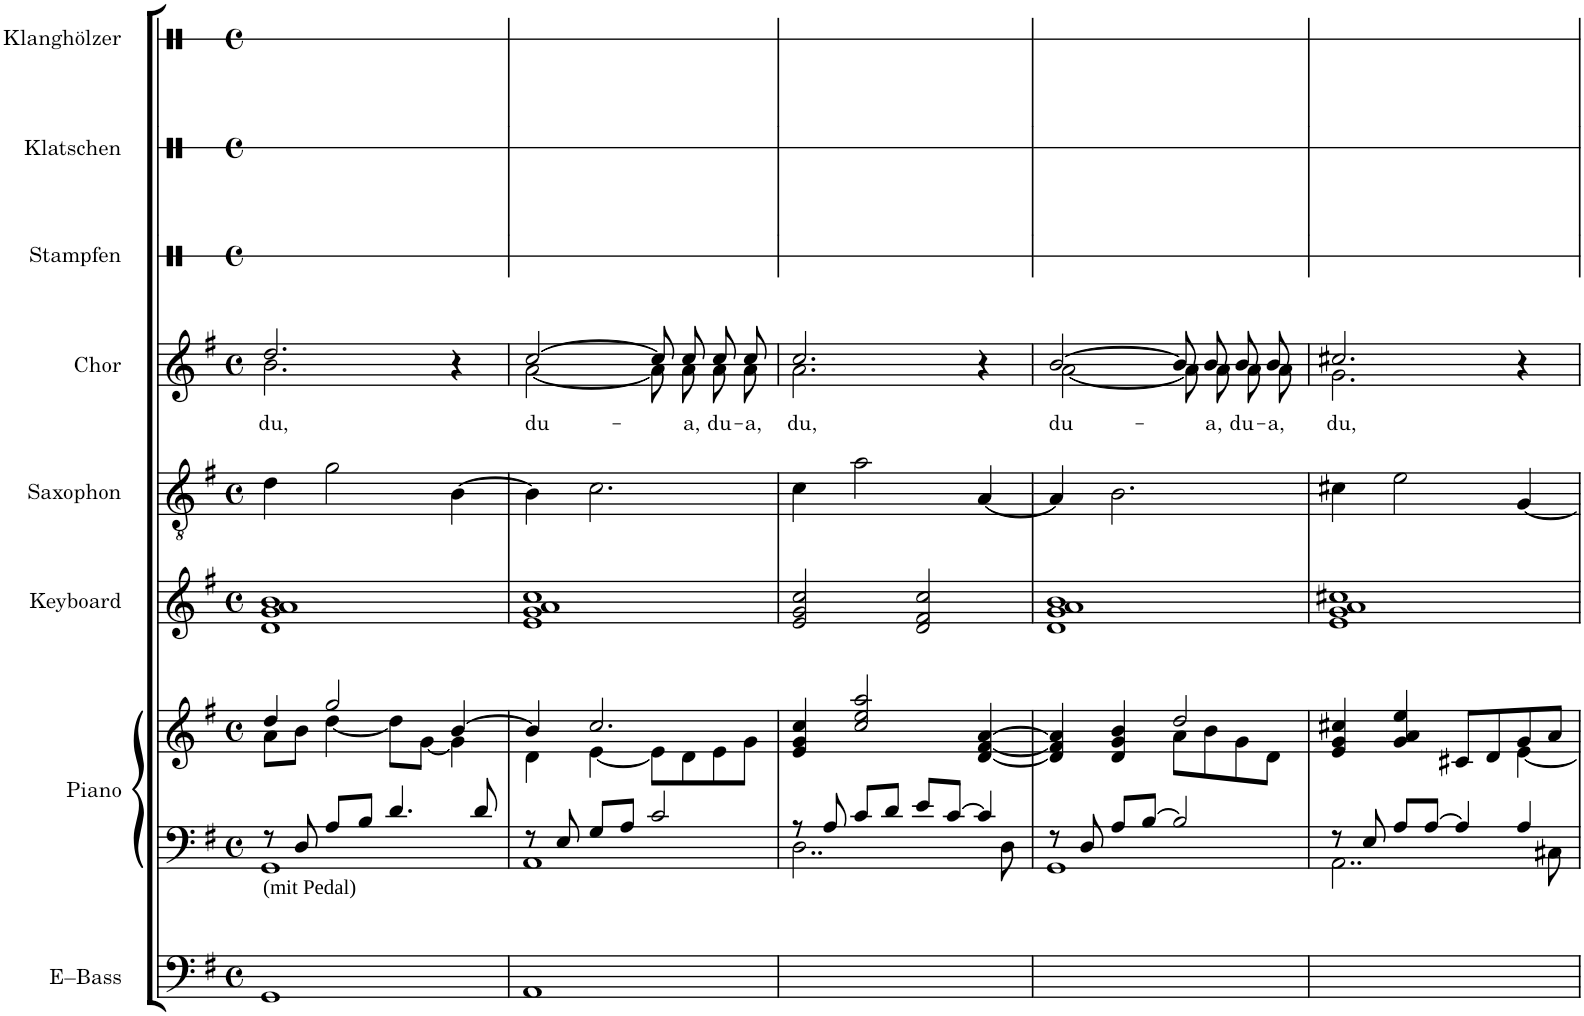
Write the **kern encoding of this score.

**kern	**kern	**kern	**kern	**kern	**kern	**text	**kern	**kern	**kern
*part8	*part7	*part7	*part6	*part5	*part4	*part4	*part3	*part2	*part1
*staff9	*staff8	*staff7	*staff6	*staff5	*staff4	*staff4	*staff3	*staff2	*staff1
*I"E–Bass	*I"Piano	*	*I"Keyboard	*I"Saxophon	*I"Chor	*	*I"Stampfen	*I"Klatschen	*I"Klanghölzer
*I'E-B.	*	*	*	*I'Sax.	*I'Chor	*	*I'Sta.	*I'Klt.	*I'Klh.
*	*	*	*	*	*	*	*stria1	*stria1	*stria1
*clefF4	*clefF4	*clefG2	*clefG2	*clefGv2	*clefG2	*	*clefX	*clefX	*clefX
*	*	*	*	*Trd8c14	*	*	*	*	*
*k[f#]	*k[f#]	*k[f#]	*k[f#]	*k[f#]	*k[f#]	*	*k[]	*k[]	*k[]
*M4/4	*M4/4	*M4/4	*M4/4	*M4/4	*M4/4	*	*M4/4	*M4/4	*M4/4
*met(c)	*met(c)	*met(c)	*met(c)	*met(c)	*met(c)	*	*met(c)	*met(c)	*met(c)
=1	=1	=1	=1	=1	=1	=1	=1	=1	=1
*	*^	*^	*	*	*^	*	*	*	*
!	!LO:TX:b:t=(mit Pedal)	!	!	!	!	!	!	!	!	!	!	!
!	!	!	!	!	!	!	!	!	!LO:LY:b	!	!	!
1GG	8r	1GG	4dd/	8a\L	1d 1g 1a 1b	4d\	2.dd/	2.b\	du,	1ryy	1ryy	1ryy
.	8D/	.	.	8b\J	.	.	.	.	.	.	.	.
.	8A/L	.	2gg/	[4dd\	.	2g\	.	.	.	.	.	.
.	8B/J	.	.	.	.	.	.	.	.	.	.	.
.	4.d/	.	.	8dd\L]	.	.	.	.	.	.	.	.
.	.	.	.	[8g\J	.	.	.	.	.	.	.	.
.	.	.	[4b/	4g\]	.	[4B\	4r	4ryy	.	.	.	.
.	8d/	.	.	.	.	.	.	.	.	.	.	.
=2	=2	=2	=2	=2	=2	=2	=2	=2	=2	=2	=2	=2
!	!	!	!	!	!	!	!	!	!LO:LY:b	!	!	!
1AA	8r	1AA	4b/]	4d\	1e 1g 1a 1cc	4B\]	[2cc/	[2a\	du-	1ryy	1ryy	1ryy
.	8E/	.	.	.	.	.	.	.	.	.	.	.
.	8G/L	.	2.cc/	[4e\	.	2.c\	.	.	.	.	.	.
.	8A/J	.	.	.	.	.	.	.	.	.	.	.
.	2c/	.	.	8e\L]	.	.	8cc/L]	8a\L]	.	.	.	.
!	!	!	!	!	!	!	!	!	!LO:LY:b	!	!	!
.	.	.	.	8d\	.	.	8cc/J	8a\J	-a,	.	.	.
!	!	!	!	!	!	!	!	!	!LO:LY:b	!	!	!
.	.	.	.	8e\	.	.	8cc/L	8a\L	du-	.	.	.
!	!	!	!	!	!	!	!	!	!LO:LY:b	!	!	!
.	.	.	.	8g\J	.	.	8cc/J	8a\J	-a,	.	.	.
=3	=3	=3	=3	=3	=3	=3	=3	=3	=3	=3	=3	=3
!	!	!	!	!	!	!	!	!	!LO:LY:b	!	!	!
*	*	*	*v	*v	*	*	*	*	*	*	*	*
1ryy	8r	2..D\	4e/ 4g/ 4cc/	2e/ 2g/ 2cc/	4c\	2.cc/	2.a\	du,	1ryy	1ryy	1ryy
.	8A/	.	.	.	.	.	.	.	.	.	.
.	8c/L	.	2cc/ 2ee/ 2aa/	.	2a\	.	.	.	.	.	.
.	8d/J	.	.	.	.	.	.	.	.	.	.
.	8e/L	.	.	2d/ 2f#/ 2cc/	.	.	.	.	.	.	.
.	[8c/J	.	.	.	.	.	.	.	.	.	.
.	4c/]	.	[4d/ [4f#/ [4a/	.	[4A/	4r	4ryy	.	.	.	.
.	.	8D\	.	.	.	.	.	.	.	.	.
=4	=4	=4	=4	=4	=4	=4	=4	=4	=4	=4	=4
*	*	*	*^	*	*	*	*	*	*	*	*
!	!	!	!	!	!	!	!	!	!LO:LY:b	!	!	!
1ryy	8r	1GG	4d/] 4f#/] 4a/]	2ryy	1d 1g 1a 1b	4A/]	[2b/	[2a\	du-	1ryy	1ryy	1ryy
.	8D/	.	.	.	.	.	.	.	.	.	.	.
.	8A/L	.	4d/ 4g/ 4b/	.	.	2.B\	.	.	.	.	.	.
.	[8B/J	.	.	.	.	.	.	.	.	.	.	.
.	2B/]	.	2dd/	8a\L	.	.	8b/L]	8a\L]	.	.	.	.
!	!	!	!	!	!	!	!	!	!LO:LY:b	!	!	!
.	.	.	.	8b\	.	.	8b/J	8a\J	-a,	.	.	.
!	!	!	!	!	!	!	!	!	!LO:LY:b	!	!	!
.	.	.	.	8g\	.	.	8b/L	8a\L	du-	.	.	.
!	!	!	!	!	!	!	!	!	!LO:LY:b	!	!	!
.	.	.	.	8d\J	.	.	8b/J	8a\J	-a,	.	.	.
=5	=5	=5	=5	=5	=5	=5	=5	=5	=5	=5	=5	=5
!	!	!	!	!	!	!	!	!	!LO:LY:b	!	!	!
1ryy	8r	2..AA\	4e/ 4g/ 4cc#X/	2.ryy	1e 1g 1a 1cc#X	4c#X\	2.cc#X/	2.g\	du,	1ryy	1ryy	1ryy
.	8E/	.	.	.	.	.	.	.	.	.	.	.
.	8A/L	.	4g/ 4a/ 4ee/	.	.	2e\	.	.	.	.	.	.
.	[8A/J	.	.	.	.	.	.	.	.	.	.	.
.	4A/]	.	8c#X/L	.	.	.	.	.	.	.	.	.
.	.	.	8d/	.	.	.	.	.	.	.	.	.
.	4A/	.	8g/	[4e\	.	[4G/	4r	4ryy	.	.	.	.
.	.	8C#X\	8a/J	.	.	.	.	.	.	.	.	.
*	*v	*v	*	*	*	*	*v	*v	*	*	*	*
*	*	*v	*v	*	*	*	*	*	*	*
=	=	=	=	=	=	=	=	=	=
*-	*-	*-	*-	*-	*-	*-	*-	*-	*-
